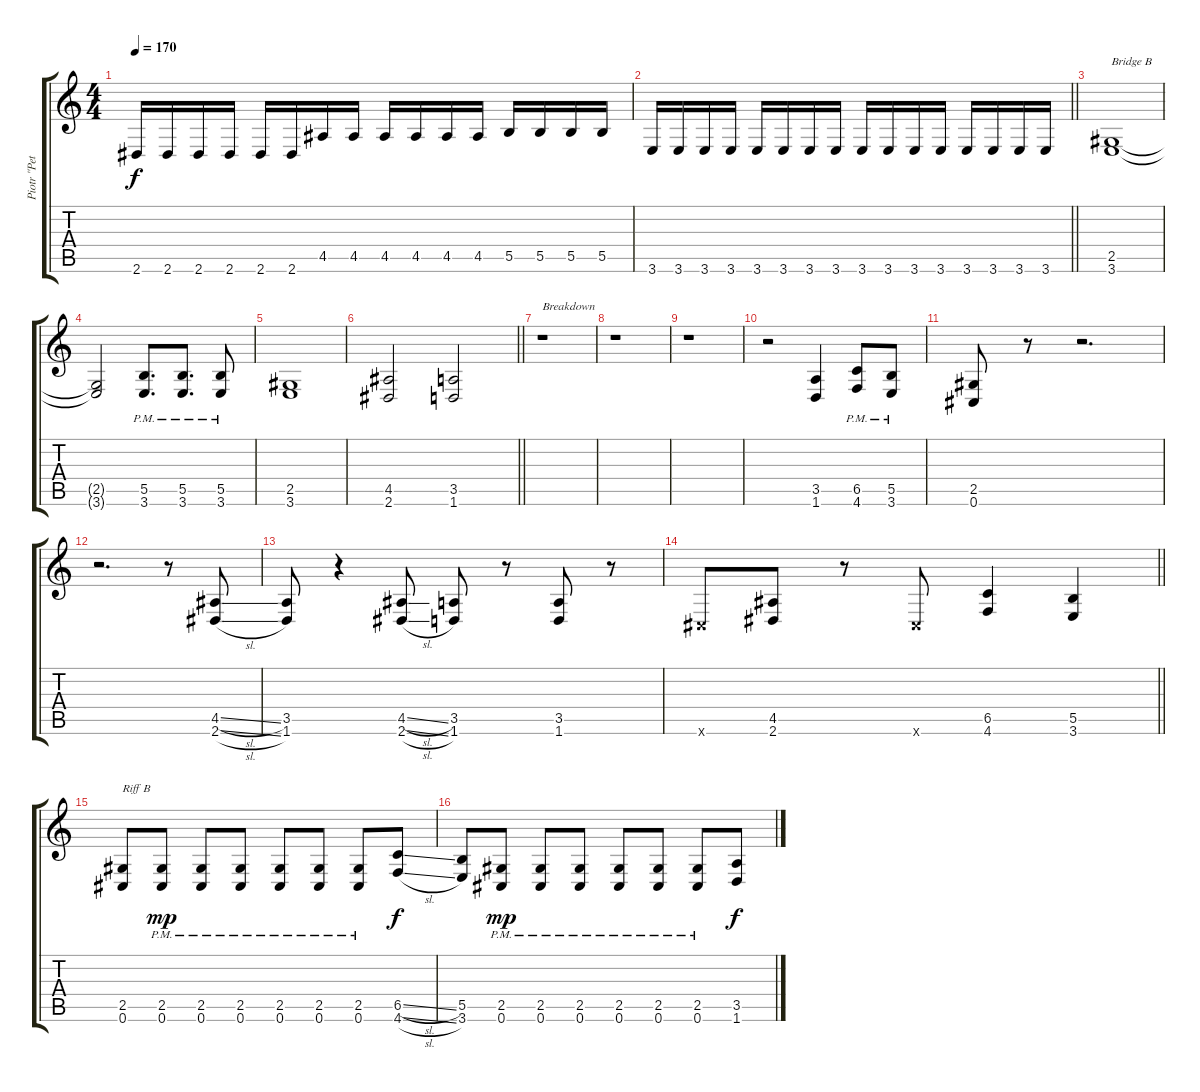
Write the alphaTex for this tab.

\track ("Piotr \"Peter\" Wiwczarek (Rythm)" "Piotr \"Pet") {instrument distortionguitar}
\staff {score tabs}
\tuning (Db4 Ab3 E3 B2 Gb2 Db2) {hide}
\ts (4 4)
\tempo 170
\clef g2
\ks c
2.6.16{dy f} 2.6.16 2.6.16 2.6.16 2.6.16 2.6.16 4.5.16 4.5.16 4.5.16 4.5.16 4.5.16 4.5.16 5.5.16 5.5.16 5.5.16 5.5.16 |
\barLineRight lightlight
3.6.16 3.6.16 3.6.16 3.6.16 3.6.16 3.6.16 3.6.16 3.6.16 3.6.16 3.6.16 3.6.16 3.6.16 3.6.16 3.6.16 3.6.16 3.6.16 |
(2.5 3.6).1{txt "Bridge B"} |
(2.5{t} 3.6{t}).2 (5.5{pm} 3.6{pm}).8{d} (5.5{pm} 3.6{pm}).8{d} (5.5{pm} 3.6{pm}).8 |
(2.5 3.6).1 |
\barLineRight lightlight
(4.5 2.6).2 (3.5 1.6).2 |
r.1{txt "Breakdown"} |
r.1 |
r.1 |
r.2 (3.5 1.6).4 (6.5{pm} 4.6{pm}).8 (5.5{pm} 3.6{pm}).8 |
(2.5 0.6).8 r.8 r.2{d} |
r.2{d} r.8 (4.5{sl} 2.6{sl}).8 |
(3.5 1.6).8 r.4 (4.5{sl} 2.6{sl}).8 (3.5 1.6).8 r.8 (3.5 1.6).8 r.8 |
\barLineRight lightlight
0.6{x}.8 (4.5 2.6).8 r.8 0.6{x}.8 (6.5 4.6).4 (5.5 3.6).4 |
(2.5 0.6).8{txt "Riff B"} (2.5{pm} 0.6{pm}).8{dy mp} (2.5{pm} 0.6{pm}).8 (2.5{pm} 0.6{pm}).8 (2.5{pm} 0.6{pm}).8 (2.5{pm} 0.6{pm}).8 (2.5{pm} 0.6{pm}).8 (6.5{sl} 4.6{sl}).8{dy f} |
(5.5 3.6).8 (2.5{pm} 0.6{pm}).8{dy mp} (2.5{pm} 0.6{pm}).8 (2.5{pm} 0.6{pm}).8 (2.5{pm} 0.6{pm}).8 (2.5{pm} 0.6{pm}).8 (2.5{pm} 0.6{pm}).8 (3.5 1.6).8{dy f}
